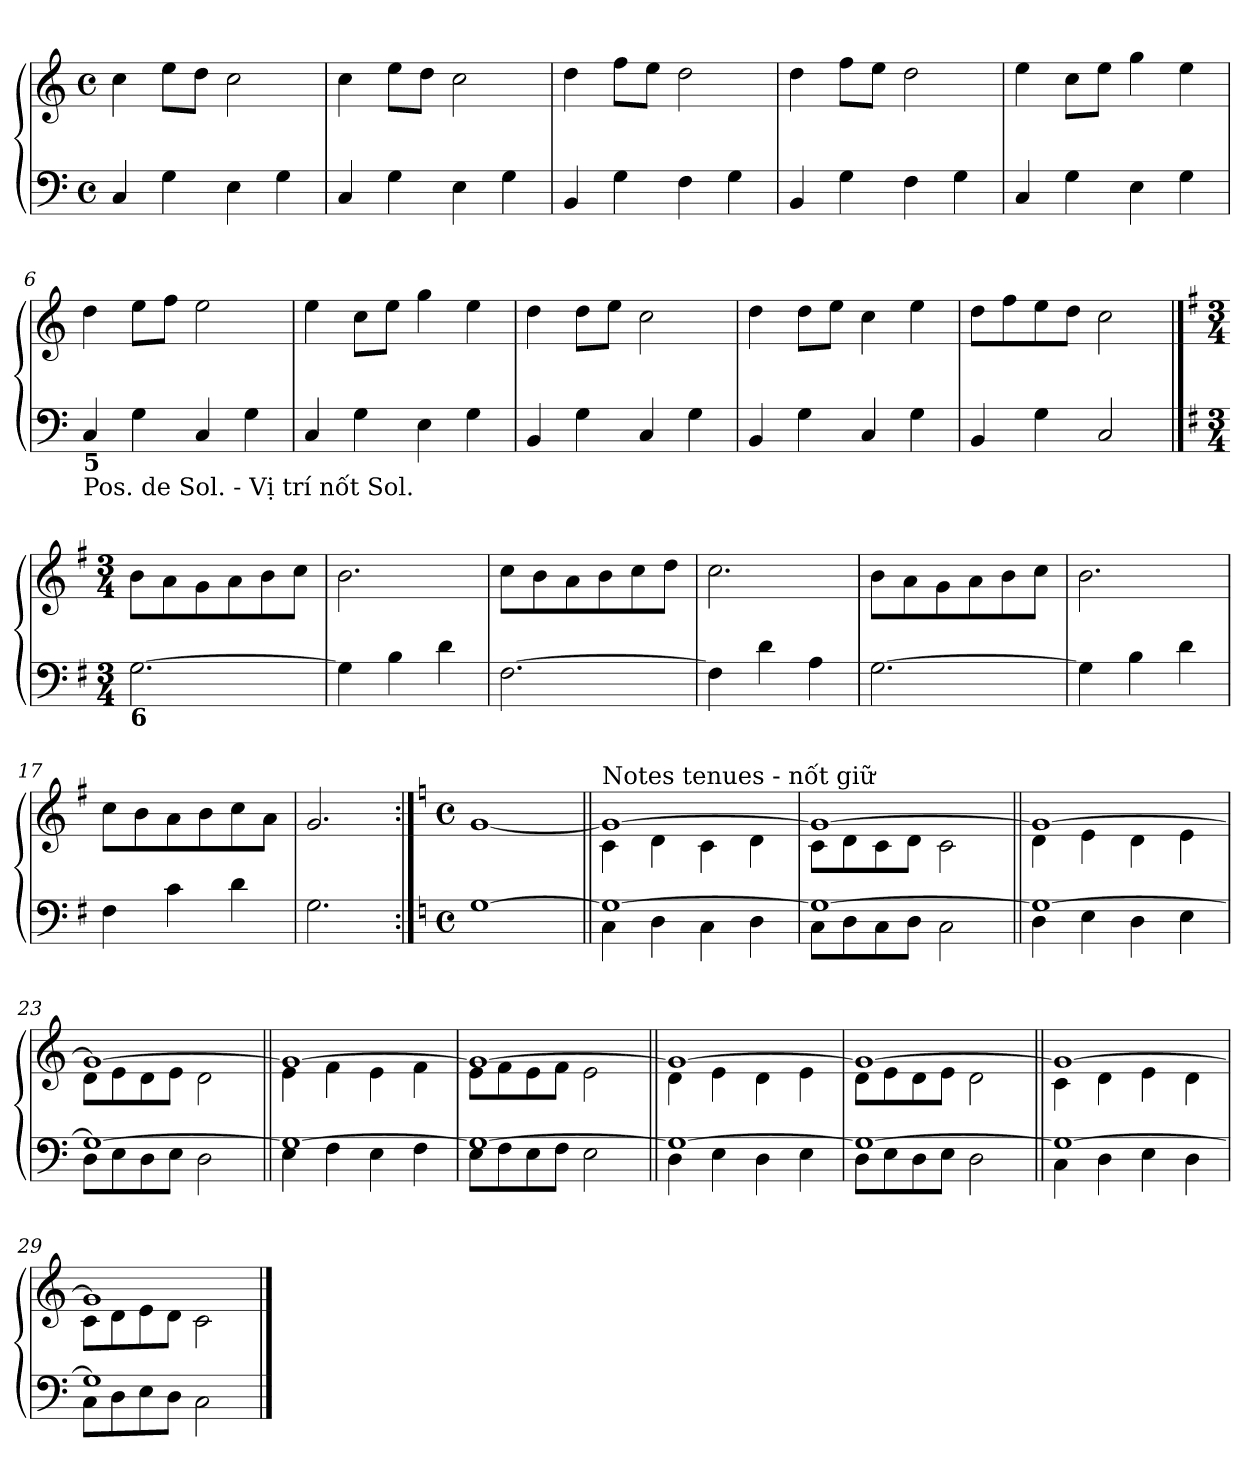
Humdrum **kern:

**kern	**kern
*part1	*part1
*staff2	*staff1
*clefF4	*clefG2
*k[]	*k[]
*M4/4	*M4/4
*met(c)	*met(c)
=1	=1
4C/	4cc\
4G\	8ee\L
.	8dd\J
4E\	2cc\
4G\	.
=2	=2
4C/	4cc\
4G\	8ee\L
.	8dd\J
4E\	2cc\
4G\	.
=3	=3
4BB/	4dd\
4G\	8ff\L
.	8ee\J
4F\	2dd\
4G\	.
=4	=4
4BB/	4dd\
4G\	8ff\L
.	8ee\J
4F\	2dd\
4G\	.
=5	=5
4C/	4ee\
4G\	8cc\L
.	8ee\J
4E\	4gg\
4G\	4ee\
!!LO:LB:g=z
=6	=6
!LO:TX:b:B:t=5	!
!LO:TX:b:t=Pos. de Sol. - Vị trí nốt Sol.	!
4C/	4dd\
4G\	8ee\L
.	8ff\J
4C/	2ee\
4G\	.
=7	=7
4C/	4ee\
4G\	8cc\L
.	8ee\J
4E\	4gg\
4G\	4ee\
=8	=8
4BB/	4dd\
4G\	8dd\L
.	8ee\J
4C/	2cc\
4G\	.
=9	=9
4BB/	4dd\
4G\	8dd\L
.	8ee\J
4C/	4cc\
4G\	4ee\
=10	=10
4BB/	8dd\L
.	8ff\
4G\	8ee\
.	8dd\J
2C/	2cc\
!!LO:LB:g=z
==11	==11
*k[f#]	*k[f#]
*G:	*G:
*M3/4	*M3/4
!LO:TX:b:B:t=6	!
[2.G\	8b\L
.	8a\
.	8g\
.	8a\
.	8b\
.	8cc\J
=12	=12
4G\]	2.b\
4B\	.
4d\	.
=13	=13
[2.F#\	8cc\L
.	8b\
.	8a\
.	8b\
.	8cc\
.	8dd\J
=14	=14
4F#\]	2.cc\
4d\	.
4A\	.
=15	=15
[2.G\	8b\L
.	8a\
.	8g\
.	8a\
.	8b\
.	8cc\J
=16	=16
4G\]	2.b\
4B\	.
4d\	.
=17	=17
4F#\	8cc\L
.	8b\
4c\	8a\
.	8b\
4d\	8cc\
.	8a\J
=18	=18
2.G\	2.g/
!!LO:LB:g=z
=19:|!	=19:|!
*k[]	*k[]
*C:	*C:
*M4/4	*M4/4
*met(c)	*met(c)
[1G	[1g
=20||	=20||
*^	*^
!	!	!LO:TX:a:t=Notes tenues - nốt giữ	!
1G_	4C\	1g_	4c\
.	4D\	.	4d\
.	4C\	.	4c\
.	4D\	.	4d\
=21	=21	=21	=21
1G_	8C\L	1g_	8c\L
.	8D\	.	8d\
.	8C\	.	8c\
.	8D\J	.	8d\J
.	2C\	.	2c\
=22||	=22||	=22||	=22||
1G_	4D\	1g_	4d\
.	4E\	.	4e\
.	4D\	.	4d\
.	4E\	.	4e\
=23	=23	=23	=23
1G_	8D\L	1g_	8d\L
.	8E\	.	8e\
.	8D\	.	8d\
.	8E\J	.	8e\J
.	2D\	.	2d\
=24||	=24||	=24||	=24||
1G_	4E\	1g_	4e\
.	4F\	.	4f\
.	4E\	.	4e\
.	4F\	.	4f\
!!LO:LB:g=z	!!
=25	=25	=25	=25
1G_	8E\L	1g_	8e\L
.	8F\	.	8f\
.	8E\	.	8e\
.	8F\J	.	8f\J
.	2E\	.	2e\
=26||	=26||	=26||	=26||
1G_	4D\	1g_	4d\
.	4E\	.	4e\
.	4D\	.	4d\
.	4E\	.	4e\
=27	=27	=27	=27
1G_	8D\L	1g_	8d\L
.	8E\	.	8e\
.	8D\	.	8d\
.	8E\J	.	8e\J
.	2D\	.	2d\
=28||	=28||	=28||	=28||
1G_	4C\	1g_	4c\
.	4D\	.	4d\
.	4E\	.	4e\
.	4D\	.	4d\
=29	=29	=29	=29
1G]	8C\L	1g]	8c\L
.	8D\	.	8d\
.	8E\	.	8e\
.	8D\J	.	8d\J
.	2C\	.	2c\
*v	*v	*	*
*	*v	*v
==	==
*-	*-
